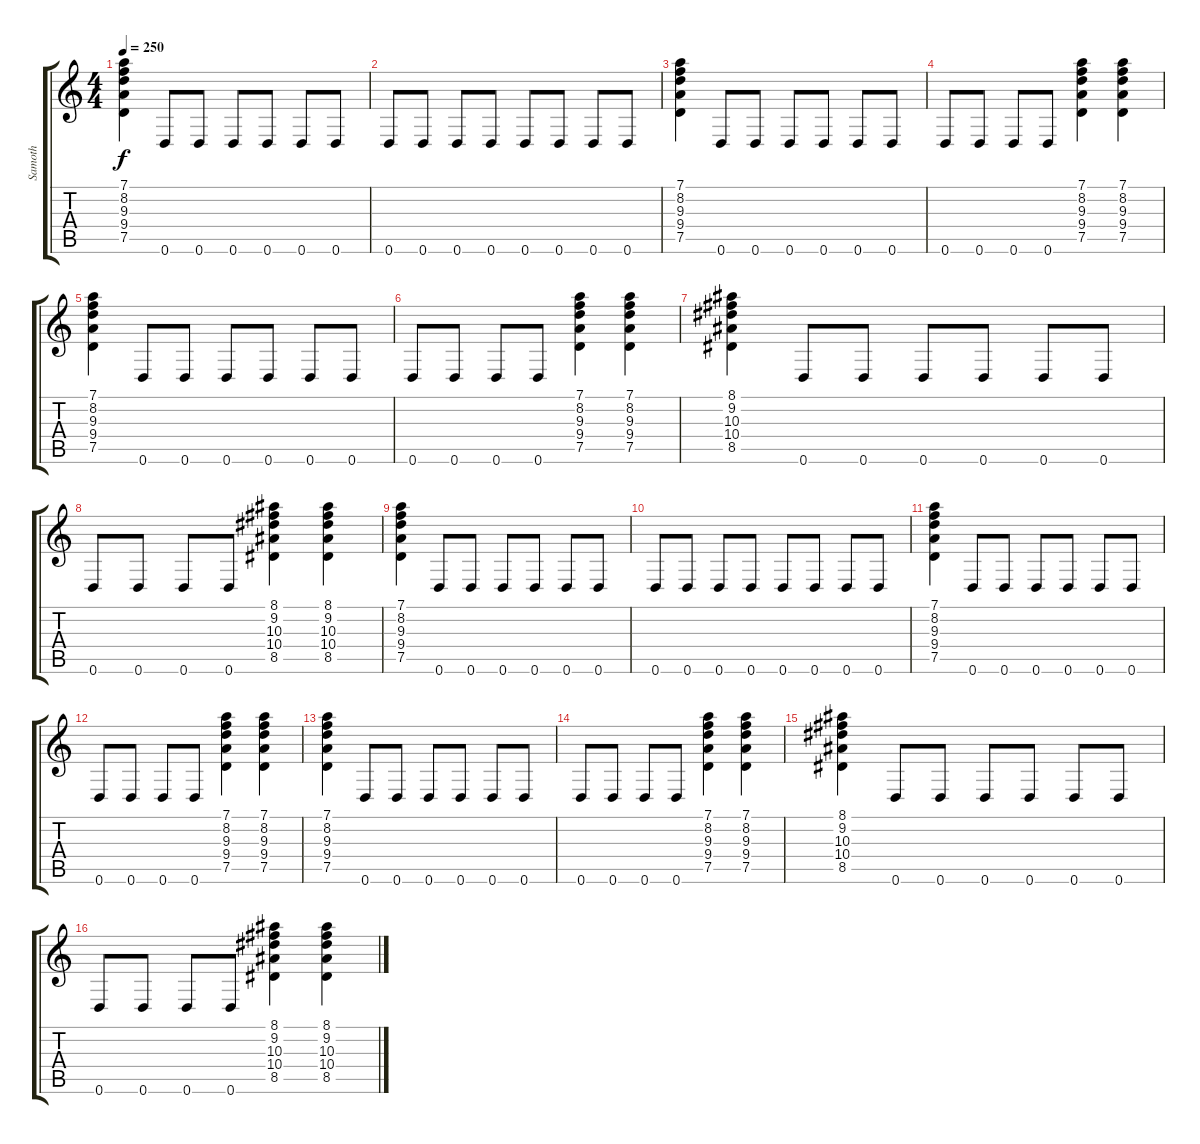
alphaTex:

\track ("Samoth" "Samoth") {instrument distortionguitar}
\staff {score tabs}
\tuning (D4 A3 F3 C3 G2 D2) {hide}
\ts (4 4)
\tempo 250
\clef g2
\ks c
(7.1 8.2 9.3 9.4 7.5).4{dy f} 0.6.8 0.6.8 0.6.8 0.6.8 0.6.8 0.6.8 |
0.6.8 0.6.8 0.6.8 0.6.8 0.6.8 0.6.8 0.6.8 0.6.8 |
(7.1 8.2 9.3 9.4 7.5).4 0.6.8 0.6.8 0.6.8 0.6.8 0.6.8 0.6.8 |
0.6.8 0.6.8 0.6.8 0.6.8 (7.1 8.2 9.3 9.4 7.5).4 (7.1 8.2 9.3 9.4 7.5).4 |
(7.1 8.2 9.3 9.4 7.5).4 0.6.8 0.6.8 0.6.8 0.6.8 0.6.8 0.6.8 |
0.6.8 0.6.8 0.6.8 0.6.8 (7.1 8.2 9.3 9.4 7.5).4 (7.1 8.2 9.3 9.4 7.5).4 |
(8.1 9.2 10.3 10.4 8.5).4 0.6.8 0.6.8 0.6.8 0.6.8 0.6.8 0.6.8 |
0.6.8 0.6.8 0.6.8 0.6.8 (8.1 9.2 10.3 10.4 8.5).4 (8.1 9.2 10.3 10.4 8.5).4 |
(7.1 8.2 9.3 9.4 7.5).4 0.6.8 0.6.8 0.6.8 0.6.8 0.6.8 0.6.8 |
0.6.8 0.6.8 0.6.8 0.6.8 0.6.8 0.6.8 0.6.8 0.6.8 |
(7.1 8.2 9.3 9.4 7.5).4 0.6.8 0.6.8 0.6.8 0.6.8 0.6.8 0.6.8 |
0.6.8 0.6.8 0.6.8 0.6.8 (7.1 8.2 9.3 9.4 7.5).4 (7.1 8.2 9.3 9.4 7.5).4 |
(7.1 8.2 9.3 9.4 7.5).4 0.6.8 0.6.8 0.6.8 0.6.8 0.6.8 0.6.8 |
0.6.8 0.6.8 0.6.8 0.6.8 (7.1 8.2 9.3 9.4 7.5).4 (7.1 8.2 9.3 9.4 7.5).4 |
(8.1 9.2 10.3 10.4 8.5).4 0.6.8 0.6.8 0.6.8 0.6.8 0.6.8 0.6.8 |
0.6.8 0.6.8 0.6.8 0.6.8 (8.1 9.2 10.3 10.4 8.5).4 (8.1 9.2 10.3 10.4 8.5).4
